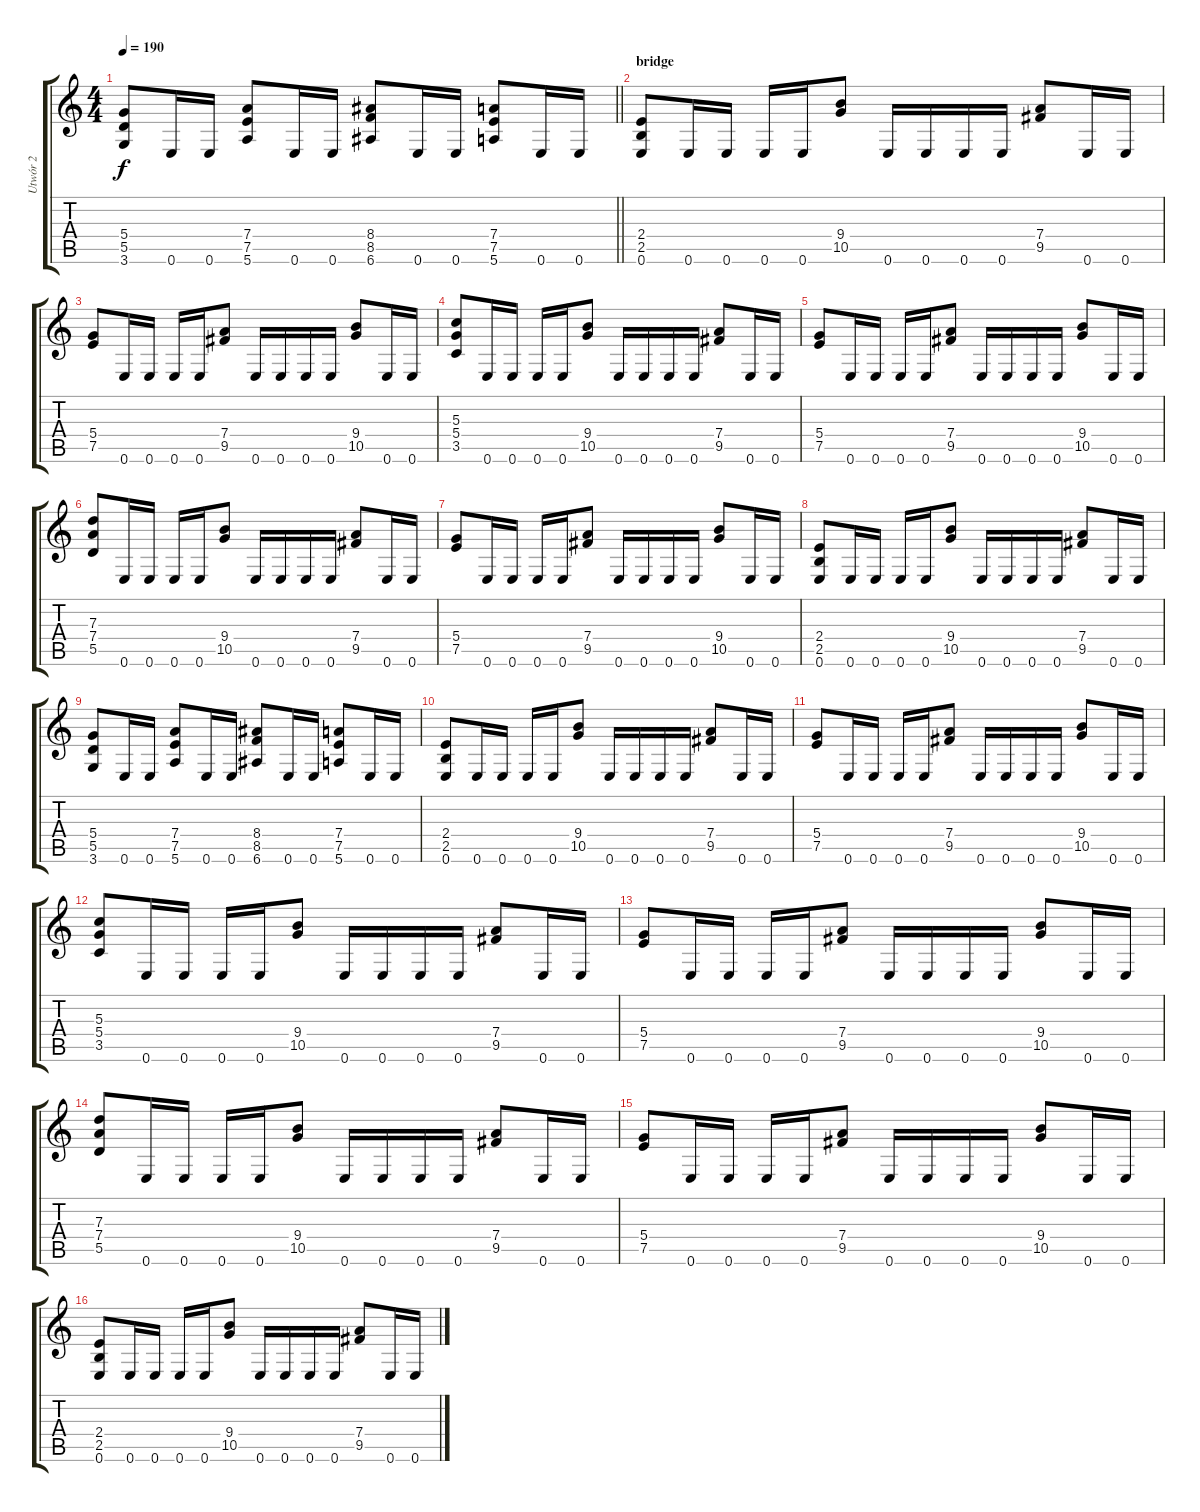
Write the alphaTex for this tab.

\track ("Utwór 2" "Utwór 2") {instrument distortionguitar}
\staff {score tabs}
\tuning (E4 B3 G3 D3 A2 E2) {hide}
\ts (4 4)
\tempo 190
\clef g2
\barLineRight lightlight
\ks c
(5.4 5.5 3.6).8{dy f} 0.6.16 0.6.16 (7.4 7.5 5.6).8 0.6.16 0.6.16 (8.4 8.5 6.6).8 0.6.16 0.6.16 (7.4 7.5 5.6).8 0.6.16 0.6.16 |
\section ("" "bridge")
(2.4 2.5 0.6).8 0.6.16 0.6.16 0.6.16 0.6.16 (9.4 10.5).8 0.6.16 0.6.16 0.6.16 0.6.16 (7.4 9.5).8 0.6.16 0.6.16 |
(5.4 7.5).8 0.6.16 0.6.16 0.6.16 0.6.16 (7.4 9.5).8 0.6.16 0.6.16 0.6.16 0.6.16 (9.4 10.5).8 0.6.16 0.6.16 |
(5.3 5.4 3.5).8 0.6.16 0.6.16 0.6.16 0.6.16 (9.4 10.5).8 0.6.16 0.6.16 0.6.16 0.6.16 (7.4 9.5).8 0.6.16 0.6.16 |
(5.4 7.5).8 0.6.16 0.6.16 0.6.16 0.6.16 (7.4 9.5).8 0.6.16 0.6.16 0.6.16 0.6.16 (9.4 10.5).8 0.6.16 0.6.16 |
(7.3 7.4 5.5).8 0.6.16 0.6.16 0.6.16 0.6.16 (9.4 10.5).8 0.6.16 0.6.16 0.6.16 0.6.16 (7.4 9.5).8 0.6.16 0.6.16 |
(5.4 7.5).8 0.6.16 0.6.16 0.6.16 0.6.16 (7.4 9.5).8 0.6.16 0.6.16 0.6.16 0.6.16 (9.4 10.5).8 0.6.16 0.6.16 |
(2.4 2.5 0.6).8 0.6.16 0.6.16 0.6.16 0.6.16 (9.4 10.5).8 0.6.16 0.6.16 0.6.16 0.6.16 (7.4 9.5).8 0.6.16 0.6.16 |
(5.4 5.5 3.6).8 0.6.16 0.6.16 (7.4 7.5 5.6).8 0.6.16 0.6.16 (8.4 8.5 6.6).8 0.6.16 0.6.16 (7.4 7.5 5.6).8 0.6.16 0.6.16 |
(2.4 2.5 0.6).8 0.6.16 0.6.16 0.6.16 0.6.16 (9.4 10.5).8 0.6.16 0.6.16 0.6.16 0.6.16 (7.4 9.5).8 0.6.16 0.6.16 |
(5.4 7.5).8 0.6.16 0.6.16 0.6.16 0.6.16 (7.4 9.5).8 0.6.16 0.6.16 0.6.16 0.6.16 (9.4 10.5).8 0.6.16 0.6.16 |
(5.3 5.4 3.5).8 0.6.16 0.6.16 0.6.16 0.6.16 (9.4 10.5).8 0.6.16 0.6.16 0.6.16 0.6.16 (7.4 9.5).8 0.6.16 0.6.16 |
(5.4 7.5).8 0.6.16 0.6.16 0.6.16 0.6.16 (7.4 9.5).8 0.6.16 0.6.16 0.6.16 0.6.16 (9.4 10.5).8 0.6.16 0.6.16 |
(7.3 7.4 5.5).8 0.6.16 0.6.16 0.6.16 0.6.16 (9.4 10.5).8 0.6.16 0.6.16 0.6.16 0.6.16 (7.4 9.5).8 0.6.16 0.6.16 |
(5.4 7.5).8 0.6.16 0.6.16 0.6.16 0.6.16 (7.4 9.5).8 0.6.16 0.6.16 0.6.16 0.6.16 (9.4 10.5).8 0.6.16 0.6.16 |
(2.4 2.5 0.6).8 0.6.16 0.6.16 0.6.16 0.6.16 (9.4 10.5).8 0.6.16 0.6.16 0.6.16 0.6.16 (7.4 9.5).8 0.6.16 0.6.16
